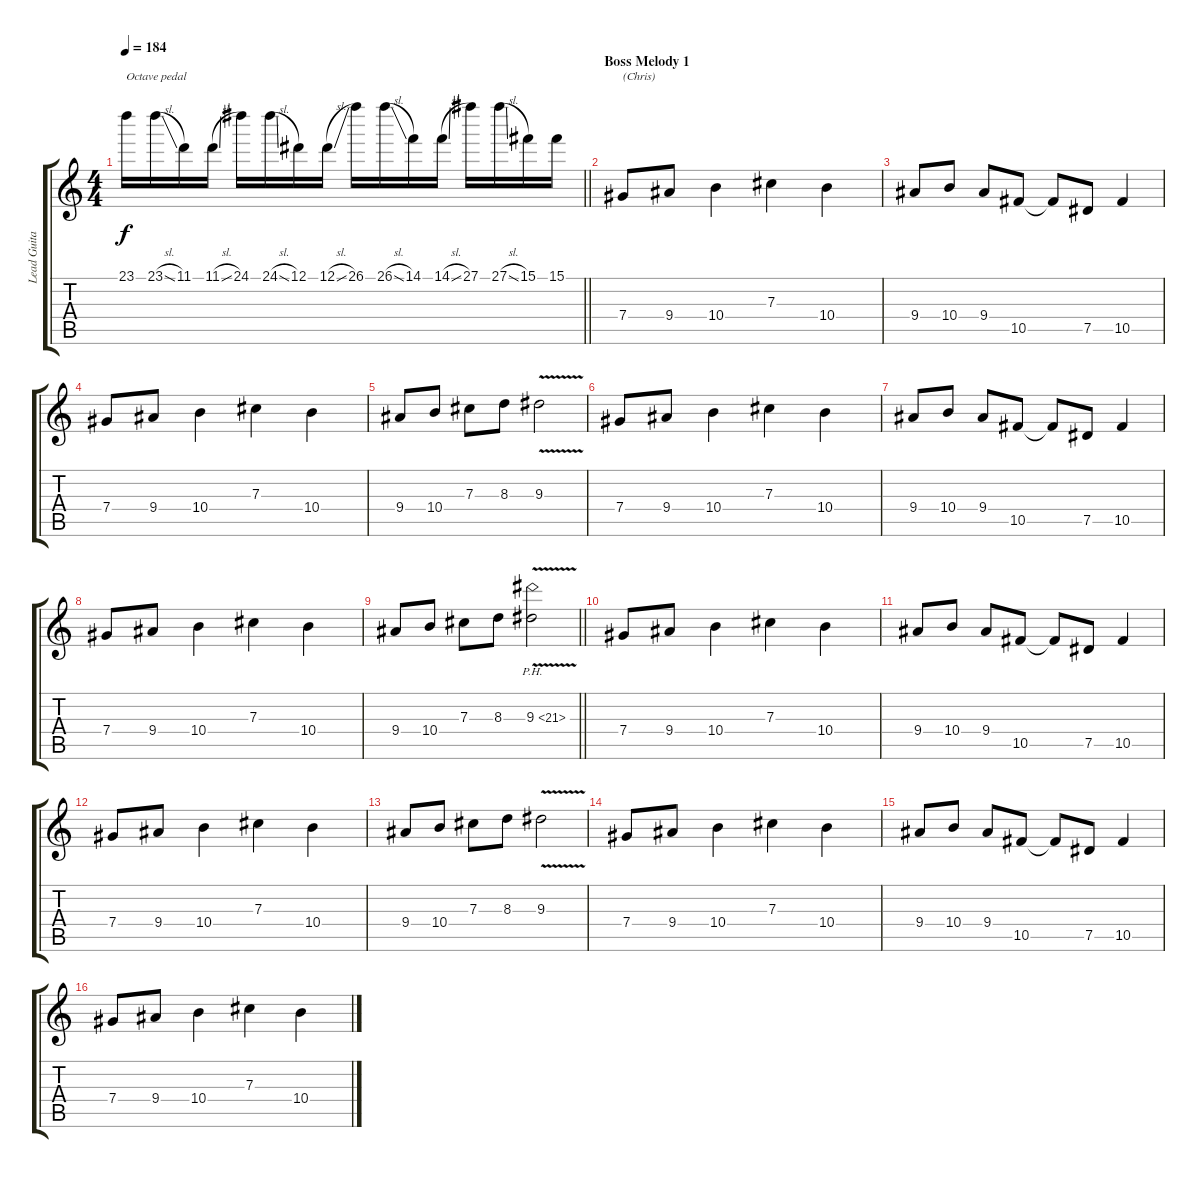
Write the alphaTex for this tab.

\track ("Lead Guitar 2" "Lead Guita") {instrument distortionguitar}
\staff {score tabs}
\tuning (Eb4 Bb3 Gb3 Db3 Ab2 Eb2) {hide}
\ts (4 4)
\tempo 184
\clef g2
\barLineRight lightlight
\ks c
23.1.16{txt "Octave pedal" dy f} 23.1{sl}.16 11.1.16 11.1{sl}.16 24.1.16 24.1{sl}.16 12.1.16 12.1{sl}.16 26.1.16 26.1{sl}.16 14.1.16 14.1{sl}.16 27.1.16 27.1{sl}.16 15.1.16 15.1.16 |
\section ("" "Boss Melody 1")
7.4.8{txt "(Chris)"} 9.4.8 10.4.4 7.3.4 10.4.4 |
9.4.8 10.4.8 9.4.8 10.5.8 10.5{t}.8 7.5.8 10.5.4 |
7.4.8 9.4.8 10.4.4 7.3.4 10.4.4 |
9.4.8 10.4.8 7.3.8 8.3.8 9.3{v}.2 |
7.4.8 9.4.8 10.4.4 7.3.4 10.4.4 |
9.4.8 10.4.8 9.4.8 10.5.8 10.5{t}.8 7.5.8 10.5.4 |
7.4.8 9.4.8 10.4.4 7.3.4 10.4.4 |
\barLineRight lightlight
9.4.8 10.4.8 7.3.8 8.3.8 9.3{ph 12 v}.2 |
7.4.8 9.4.8 10.4.4 7.3.4 10.4.4 |
9.4.8 10.4.8 9.4.8 10.5.8 10.5{t}.8 7.5.8 10.5.4 |
7.4.8 9.4.8 10.4.4 7.3.4 10.4.4 |
9.4.8 10.4.8 7.3.8 8.3.8 9.3{v}.2 |
7.4.8 9.4.8 10.4.4 7.3.4 10.4.4 |
9.4.8 10.4.8 9.4.8 10.5.8 10.5{t}.8 7.5.8 10.5.4 |
7.4.8 9.4.8 10.4.4 7.3.4 10.4.4
